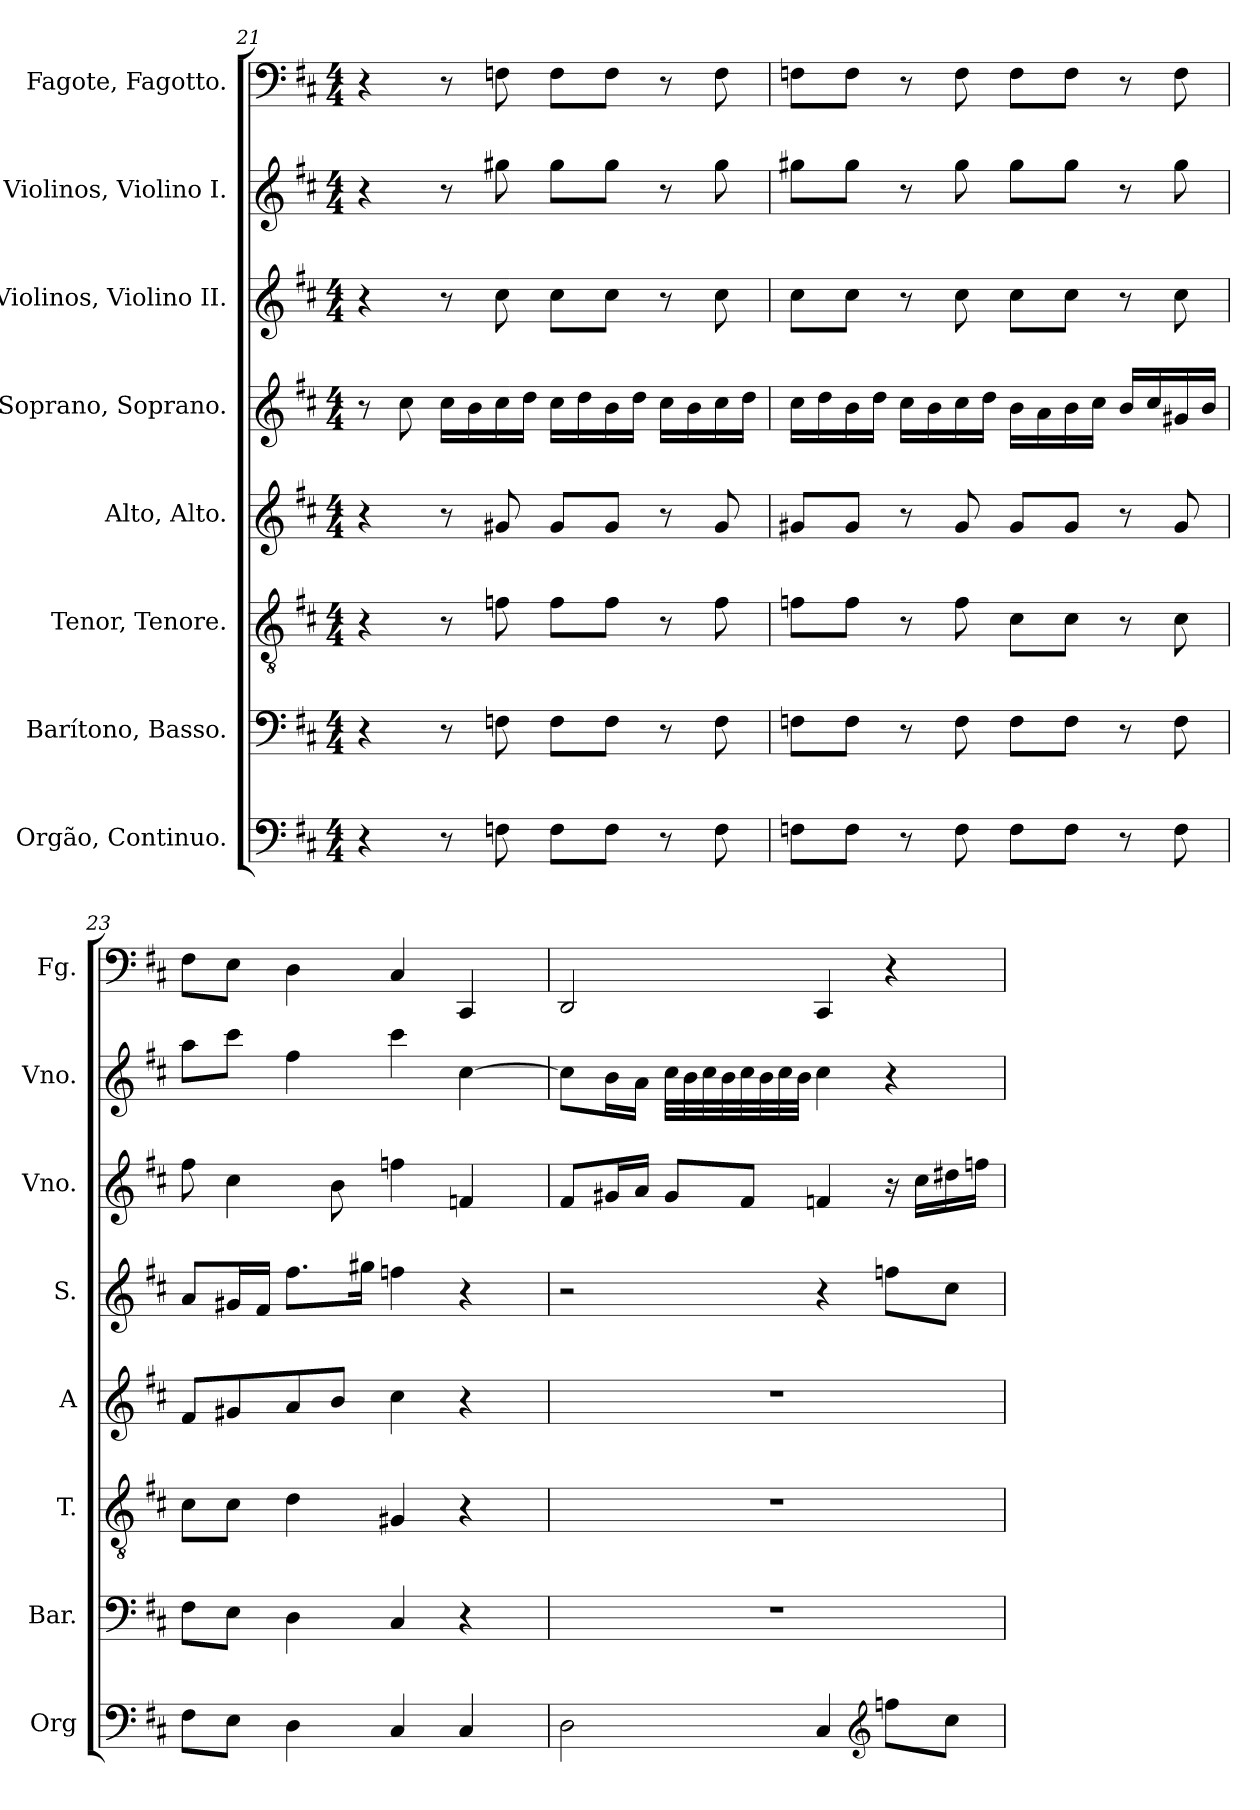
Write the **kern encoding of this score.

**kern	**kern	**kern	**kern	**kern	**kern	**kern	**kern
*part8	*part7	*part6	*part5	*part4	*part3	*part2	*part1
*staff8	*staff7	*staff6	*staff5	*staff4	*staff3	*staff2	*staff1
*I"Orgão, Continuo.	*I"Barítono, Basso.	*I"Tenor, Tenore.	*I"Alto, Alto.	*I"Soprano, Soprano.	*I"Violinos, Violino II.	*I"Violinos, Violino I.	*I"Fagote, Fagotto.
*I'Org	*I'Bar.	*I'T.	*I'A	*I'S.	*I'Vno.	*I'Vno.	*I'Fg.
*clefF4	*clefF4	*clefGv2	*clefG2	*clefG2	*clefG2	*clefG2	*clefF4
*k[f#c#]	*k[f#c#]	*k[f#c#]	*k[f#c#]	*k[f#c#]	*k[f#c#]	*k[f#c#]	*k[f#c#]
*M4/4	*M4/4	*M4/4	*M4/4	*M4/4	*M4/4	*M4/4	*M4/4
*MM56	*MM56	*MM56	*MM56	*MM56	*MM56	*MM56	*MM56
=21	=21	=21	=21	=21	=21	=21	=21
*	*	*	*	*	*	*	*^
4r	4r	4r	4r	8r	4r	4r	4r	8ryy
*	*	*	*	*	*	*	*MM66	*
.	.	.	.	8cc#\	.	.	.	2..ryy
*	*	*	*	*	*	*	*MM76	*
8r	8r	8r	8r	16cc#\LL	8r	8r	8r	.
.	.	.	.	16b\	.	.	.	.
8Fn\	8Fn\	8fn\	8g#X/	16cc#\	8cc#\	8gg#X\	8Fn\	.
.	.	.	.	16dd\JJ	.	.	.	.
8F\L	8F\L	8f\L	8g#/L	16cc#\LL	8cc#\L	8gg#\L	8F\L	.
.	.	.	.	16dd\	.	.	.	.
8F\J	8F\J	8f\J	8g#/J	16b\	8cc#\J	8gg#\J	8F\J	.
.	.	.	.	16dd\JJ	.	.	.	.
8r	8r	8r	8r	16cc#\LL	8r	8r	8r	.
.	.	.	.	16b\	.	.	.	.
8F\	8F\	8f\	8g#/	16cc#\	8cc#\	8gg#\	8F\	.
.	.	.	.	16dd\JJ	.	.	.	.
*	*	*	*	*	*	*	*v	*v
!!LO:PB:g=z
=22	=22	=22	=22	=22	=22	=22	=22
8Fn\L	8Fn\L	8fn\L	8g#X/L	16cc#\LL	8cc#\L	8gg#X\L	8Fn\L
.	.	.	.	16dd\	.	.	.
8F\J	8F\J	8f\J	8g#/J	16b\	8cc#\J	8gg#\J	8F\J
.	.	.	.	16dd\JJ	.	.	.
8r	8r	8r	8r	16cc#\LL	8r	8r	8r
.	.	.	.	16b\	.	.	.
8F\	8F\	8f\	8g#/	16cc#\	8cc#\	8gg#\	8F\
.	.	.	.	16dd\JJ	.	.	.
8F\L	8F\L	8c#\L	8g#/L	16b\LL	8cc#\L	8gg#\L	8F\L
.	.	.	.	16a\	.	.	.
8F\J	8F\J	8c#\J	8g#/J	16b\	8cc#\J	8gg#\J	8F\J
.	.	.	.	16cc#\JJ	.	.	.
8r	8r	8r	8r	16b/LL	8r	8r	8r
.	.	.	.	16cc#/	.	.	.
8F\	8F\	8c#\	8g#/	16g#X/	8cc#\	8gg#\	8F\
.	.	.	.	16b/JJ	.	.	.
=23	=23	=23	=23	=23	=23	=23	=23
*	*	*	*	*	*	*	*^
8F#\L	8F#\L	8c#\L	8f#/L	8a/L	8ff#\	8aa\L	8F#\L	4.ryy
8E\J	8E\J	8c#\J	8g#X/	16g#X/L	4cc#\	8ccc#\J	8E\J	.
.	.	.	.	16f#/JJ	.	.	.	.
*	*	*	*	*	*	*	*MM70	*
4D\	4D\	4d\	8a/	8.ff#\L	.	4ff#\	4D\	.
*	*	*	*	*	*	*	*MM68	*
.	.	.	8b/J	.	8b\	.	.	2ryy
.	.	.	.	16gg#X\Jk	.	.	.	.
*	*	*	*	*	*	*	*MM66	*
4C#/	4C#/	4G#X/	4cc#\	4ffn\	4ffn\	4ccc#\	4C#/	.
*	*	*	*	*	*	*	*MM62	*
4C#/	4r	4r	4r	4r	4fn/	[4cc#\	4CC#/	.
.	.	.	.	.	.	.	.	8ryy
*	*	*	*	*	*	*	*v	*v
!!LO:PB:g=z
=24	=24	=24	=24	=24	=24	=24	=24
*	*	*	*	*	*	*	*MM58
*	*	*	*	*	*	*	*^
*	*	*	*	*	*	*	*	*^
*	*	*	*	*	*	*	*	*	*^
2D\	1r	1r	1r	2r	8f#/L	8cc#\L]	2DD/	2ryy	2..ryy	2...ryy
.	.	.	.	.	16g#X/L	16b\L	.	.	.	.
.	.	.	.	.	16a/JJ	16a\JJ	.	.	.	.
.	.	.	.	.	8g#/L	32cc#\LLL	.	.	.	.
.	.	.	.	.	.	32b\	.	.	.	.
.	.	.	.	.	.	32cc#\	.	.	.	.
.	.	.	.	.	.	32b\	.	.	.	.
.	.	.	.	.	8f#/J	32cc#\	.	.	.	.
.	.	.	.	.	.	32b\	.	.	.	.
.	.	.	.	.	.	32cc#\	.	.	.	.
.	.	.	.	.	.	32b\JJJ	.	.	.	.
4C#/	.	.	.	4r	4fn/	4cc#\	4CC#/	4ryy	.	.
*clefG2	*	*	*	*	*	*	*	*	*	*
*	*	*	*	*	*	*	*MM64	*	*	*
8ffn\L	.	.	.	8ffn\L	16r	4r	4r	16ryy	.	.
*	*	*	*	*	*	*	*MM67	*	*	*
.	.	.	.	.	16cc#\LL	.	.	8.ryy	.	.
*	*	*	*	*	*	*	*MM70	*	*	*
8cc#\J	.	.	.	8cc#\J	16dd#X\	.	.	.	8ryy	.
*	*	*	*	*	*	*	*MM73	*	*	*
.	.	.	.	.	16ffn\JJ	.	.	.	.	16ryy
*	*	*	*	*	*	*	*v	*v	*v	*v
=	=	=	=	=	=	=	=
*-	*-	*-	*-	*-	*-	*-	*-
